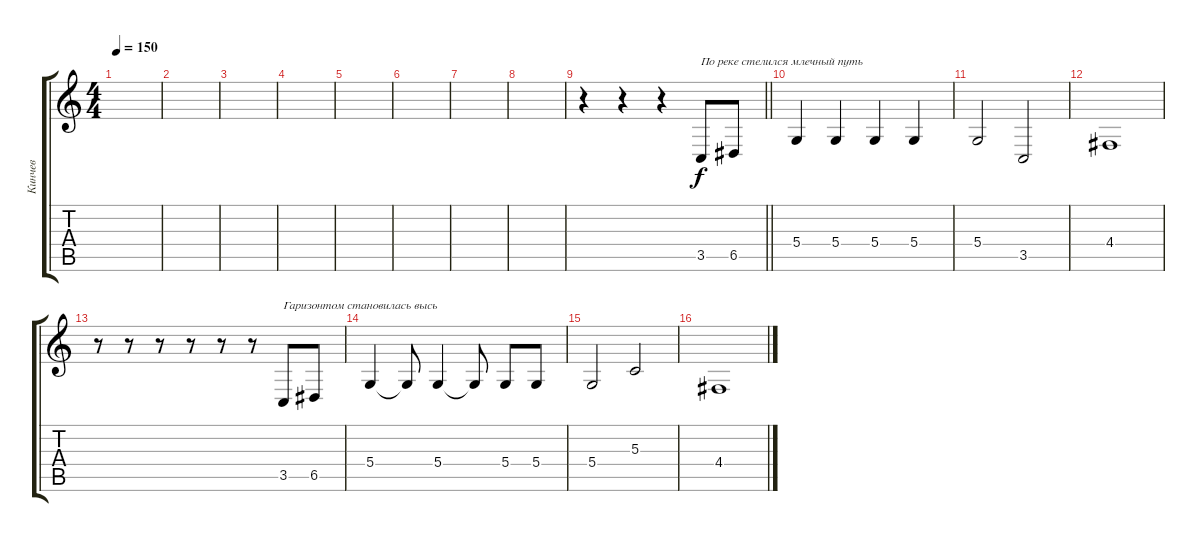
\track ("Кинчев" "Кинчев") {instrument lead2sawtooth}
\staff {score tabs}
\tuning (E4 B3 G3 D3 A2 E2) {hide}
\ts (4 4)
\tempo 150
\clef g2
\ks c
|
|
|
|
|
|
|
|
\barLineRight lightlight
r.4 r.4 r.4 3.5.8{txt "По реке стелился млечный путь"} 6.5.8 |
5.4.4 5.4.4 5.4.4 5.4.4 |
5.4.2 3.5.2 |
4.4.1 |
r.8 r.8 r.8 r.8 r.8 r.8 3.5.8{txt "Гаризонтом становилась высь"} 6.5.8 |
5.4.4 5.4{t}.8 5.4.4 5.4{t}.8 5.4.8 5.4.8 |
5.4.2 5.3.2 |
4.4.1
